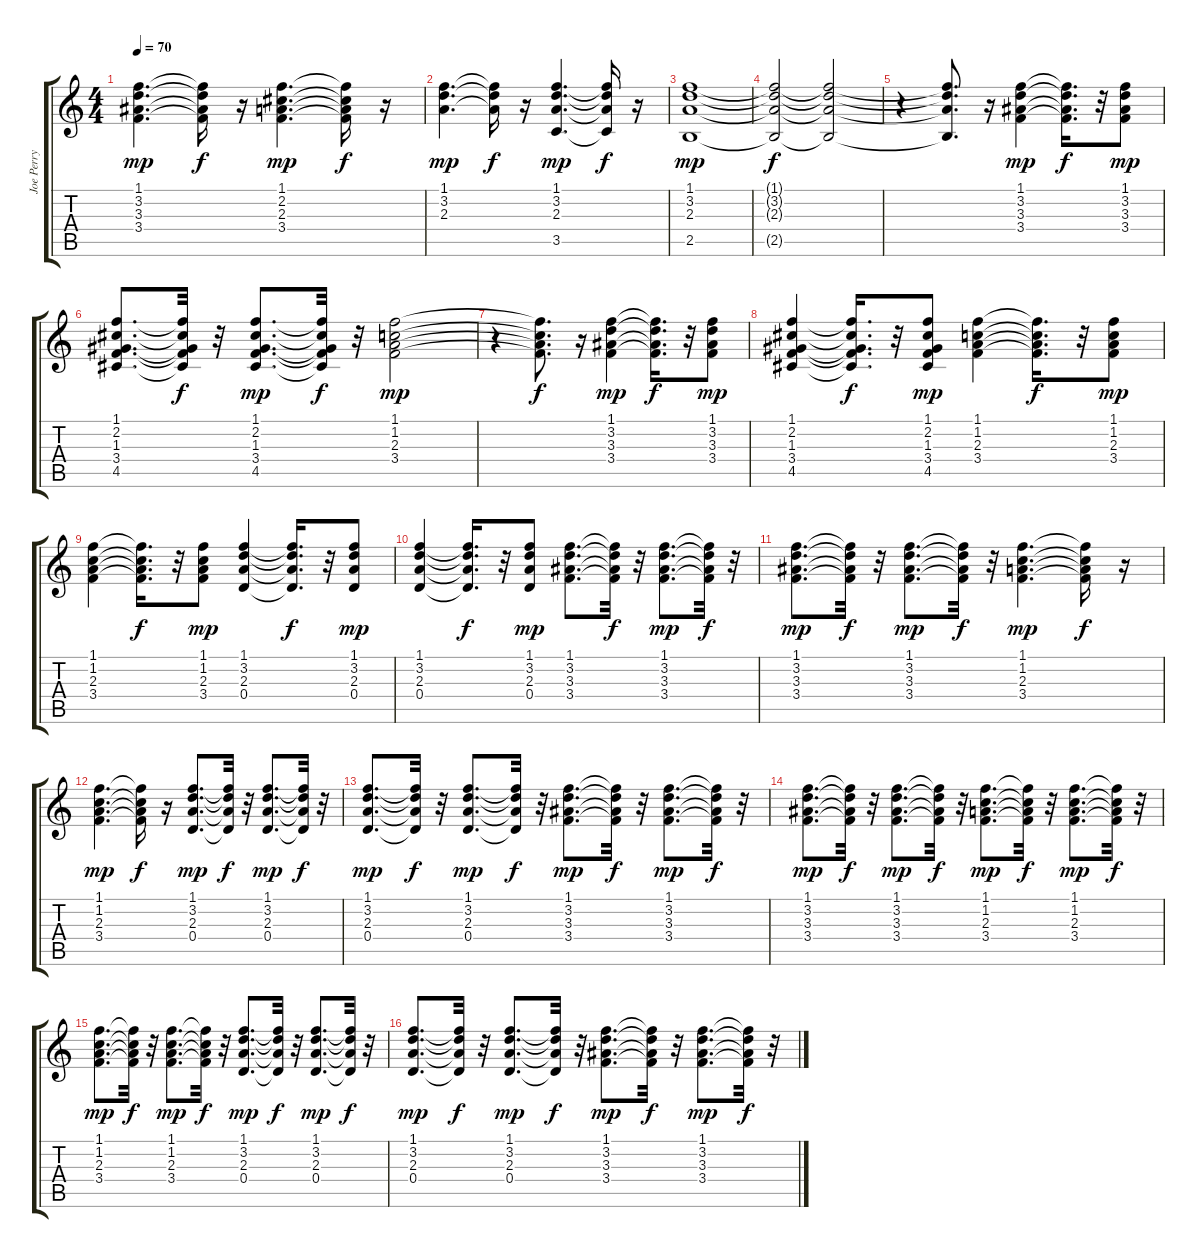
\track ("Joe Perry" "Joe Perry") {instrument acousticguitarsteel}
\staff {score tabs}
\tuning (E4 B3 G3 D3 A2 E2) {hide}
\ts (4 4)
\tempo 70
\clef g2
\ks c
(1.1 3.2 3.3 3.4).4{d dy mp} (1.1{t} 3.2{t} 3.3{t} 3.4{t}).16{dy f} r.16 (1.1 2.2 2.3 3.4).4{d dy mp} (1.1{t} 2.2{t} 2.3{t} 3.4{t}).16{dy f} r.16 |
(1.1 3.2 2.3).4{d dy mp} (1.1{t} 3.2{t} 2.3{t}).16{dy f} r.16 (1.1 3.2 2.3 3.5).4{d dy mp} (1.1{t} 3.2{t} 2.3{t} 3.5{t}).16{dy f} r.16 |
(1.1 3.2 2.3 2.5).1{dy mp} |
(1.1{t} 3.2{t} 2.3{t} 2.5{t}).2{dy f} (1.1{t} 3.2{t} 2.3{t} 2.5{t}).2 |
r.4 (1.1{t} 3.2{t} 2.3{t} 2.5{t}).8{d} r.16 (1.1 3.2 3.3 3.4).4{dy mp} (1.1{t} 3.2{t} 3.3{t} 3.4{t}).16{d dy f} r.32 (1.1 3.2 3.3 3.4).8{dy mp} |
(1.1 2.2 1.3 3.4 4.5).8{d} (1.1{t} 2.2{t} 1.3{t} 3.4{t} 4.5{t}).32{dy f} r.32 (1.1 2.2 1.3 3.4 4.5).8{d dy mp} (1.1{t} 2.2{t} 1.3{t} 3.4{t} 4.5{t}).32{dy f} r.32 (1.1 1.2 2.3 3.4).2{dy mp} |
r.4 (1.1{t} 1.2{t} 2.3{t} 3.4{t}).8{d dy f} r.16 (1.1 3.2 3.3 3.4).4{dy mp} (1.1{t} 3.2{t} 3.3{t} 3.4{t}).16{d dy f} r.32 (1.1 3.2 3.3 3.4).8{dy mp} |
(1.1 2.2 1.3 3.4 4.5).4 (1.1{t} 2.2{t} 1.3{t} 3.4{t} 4.5{t}).16{d dy f} r.32 (1.1 2.2 1.3 3.4 4.5).8{dy mp} (1.1 1.2 2.3 3.4).4 (1.1{t} 1.2{t} 2.3{t} 3.4{t}).16{d dy f} r.32 (1.1 1.2 2.3 3.4).8{dy mp} |
(1.1 1.2 2.3 3.4).4 (1.1{t} 1.2{t} 2.3{t} 3.4{t}).16{d dy f} r.32 (1.1 1.2 2.3 3.4).8{dy mp} (1.1 3.2 2.3 0.4).4 (1.1{t} 3.2{t} 2.3{t} 0.4{t}).16{d dy f} r.32 (1.1 3.2 2.3 0.4).8{dy mp} |
(1.1 3.2 2.3 0.4).4 (1.1{t} 3.2{t} 2.3{t} 0.4{t}).16{d dy f} r.32 (1.1 3.2 2.3 0.4).8{dy mp} (1.1 3.2 3.3 3.4).8{d} (1.1{t} 3.2{t} 3.3{t} 3.4{t}).32{dy f} r.32 (1.1 3.2 3.3 3.4).8{d dy mp} (1.1{t} 3.2{t} 3.3{t} 3.4{t}).32{dy f} r.32 |
(1.1 3.2 3.3 3.4).8{d dy mp} (1.1{t} 3.2{t} 3.3{t} 3.4{t}).32{dy f} r.32 (1.1 3.2 3.3 3.4).8{d dy mp} (1.1{t} 3.2{t} 3.3{t} 3.4{t}).32{dy f} r.32 (1.1 1.2 2.3 3.4).4{d dy mp} (1.1{t} 1.2{t} 2.3{t} 3.4{t}).16{dy f} r.16 |
(1.1 1.2 2.3 3.4).4{d dy mp} (1.1{t} 1.2{t} 2.3{t} 3.4{t}).16{dy f} r.16 (1.1 3.2 2.3 0.4).8{d dy mp} (1.1{t} 3.2{t} 2.3{t} 0.4{t}).32{dy f} r.32 (1.1 3.2 2.3 0.4).8{d dy mp} (1.1{t} 3.2{t} 2.3{t} 0.4{t}).32{dy f} r.32 |
(1.1 3.2 2.3 0.4).8{d dy mp} (1.1{t} 3.2{t} 2.3{t} 0.4{t}).32{dy f} r.32 (1.1 3.2 2.3 0.4).8{d dy mp} (1.1{t} 3.2{t} 2.3{t} 0.4{t}).32{dy f} r.32 (1.1 3.2 3.3 3.4).8{d dy mp} (1.1{t} 3.2{t} 3.3{t} 3.4{t}).32{dy f} r.32 (1.1 3.2 3.3 3.4).8{d dy mp} (1.1{t} 3.2{t} 3.3{t} 3.4{t}).32{dy f} r.32 |
(1.1 3.2 3.3 3.4).8{d dy mp} (1.1{t} 3.2{t} 3.3{t} 3.4{t}).32{dy f} r.32 (1.1 3.2 3.3 3.4).8{d dy mp} (1.1{t} 3.2{t} 3.3{t} 3.4{t}).32{dy f} r.32 (1.1 1.2 2.3 3.4).8{d dy mp} (1.1{t} 1.2{t} 2.3{t} 3.4{t}).32{dy f} r.32 (1.1 1.2 2.3 3.4).8{d dy mp} (1.1{t} 1.2{t} 2.3{t} 3.4{t}).32{dy f} r.32 |
(1.1 1.2 2.3 3.4).8{d dy mp} (1.1{t} 1.2{t} 2.3{t} 3.4{t}).32{dy f} r.32 (1.1 1.2 2.3 3.4).8{d dy mp} (1.1{t} 1.2{t} 2.3{t} 3.4{t}).32{dy f} r.32 (1.1 3.2 2.3 0.4).8{d dy mp} (1.1{t} 3.2{t} 2.3{t} 0.4{t}).32{dy f} r.32 (1.1 3.2 2.3 0.4).8{d dy mp} (1.1{t} 3.2{t} 2.3{t} 0.4{t}).32{dy f} r.32 |
(1.1 3.2 2.3 0.4).8{d dy mp} (1.1{t} 3.2{t} 2.3{t} 0.4{t}).32{dy f} r.32 (1.1 3.2 2.3 0.4).8{d dy mp} (1.1{t} 3.2{t} 2.3{t} 0.4{t}).32{dy f} r.32 (1.1 3.2 3.3 3.4).8{d dy mp} (1.1{t} 3.2{t} 3.3{t} 3.4{t}).32{dy f} r.32 (1.1 3.2 3.3 3.4).8{d dy mp} (1.1{t} 3.2{t} 3.3{t} 3.4{t}).32{dy f} r.32
